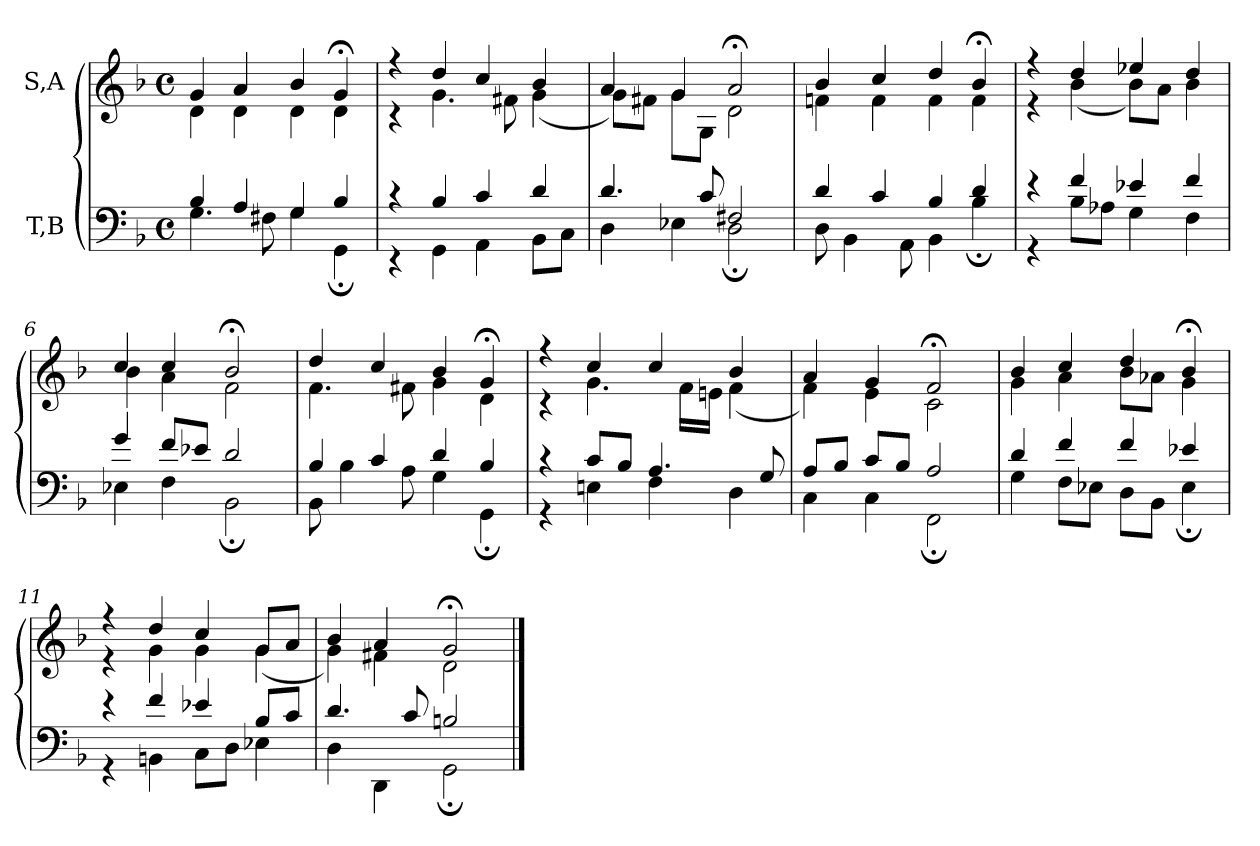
**kern	**kern
*part2	*part1
*staff2	*staff1
*I"T,B	*I"S,A
*clefF4	*clefG2
*k[b-]	*k[b-]
*M4/4	*M4/4
*met(c)	*met(c)
=1	=1
*^	*^
4B-	4.G	4g	4d
4A	.	4a	4d
.	8F#X	.	.
4G	4G	4b-	4d
4B-	4GG;	4g;<	4d
=2	=2	=2	=2
4r	4r	4r	4r
4B-	4GG	4dd	4.g
4c	4AA	4cc	.
.	.	.	8f#X
4d	8BB-L	4b-	(<4g
.	8CJ	.	.
=3	=3	=3	=3
4.d	4D	4a	8gL)
.	.	.	8f#XJ
.	4E-X	4g	8gL
8c	.	.	8GJ
2F#X	2D;	2a;<	2d
=4	=4	=4	=4
4d	8D	4b-	4fn
.	4BB-	.	.
4c	.	4cc	4f
.	8AA	.	.
4B-	4BB-	4dd	4f
4d	4B-;	4b-;<	4f
=5	=5	=5	=5
4r	4r	4r	4r
4f	8B-L	4dd	(<4b-
.	8A-XJ	.	.
4e-X	4G	4ee-X	8b-L)
.	.	.	8aJ
4f	4F	4dd	4b-
=6	=6	=6	=6
4g	4E-X	4cc	4b-
8fL	4F	4cc	4a
8e-XJ	.	.	.
2d	2BB-;	2b-;<	2f
=7	=7	=7	=7
4B-	8BB-	4dd	4.f
.	4B-	.	.
4c	.	4cc	.
.	8A	.	8f#X
4d	4G	4b-	4g
4B-	4GG;	4g;<	4d
=8	=8	=8	=8
4r	4r	4r	4r
8cL	4En	4cc	4.g
8B-J	.	.	.
4.A	4F	4cc	.
.	.	.	16fLL
.	.	.	16enJJ
.	4D	4b-	(<4f
8G	.	.	.
=9	=9	=9	=9
8AL	4C	4a	4f)
8B-J	.	.	.
8cL	4C	4g	4e
8B-J	.	.	.
2A	2FF;	2f;<	2c
=10	=10	=10	=10
4d	4G	4b-	4g
4f	8FL	4cc	4a
.	8E-XJ	.	.
4f	8DL	4dd	8b-L
.	8BB-J	.	8a-XJ
4e-X	4E-;	4b-;<	4g
=11	=11	=11	=11
4r	4r	4r	4r
4f	4BBn	4dd	4g
4e-X	8CL	4cc	4g
.	8DJ	.	.
8B-L	4E-X	8gL	(<4g
8cJ	.	8aJ	.
=12	=12	=12	=12
4.d	4D	4b-	4g)
.	4DD	4a	4f#X
8c	.	.	.
2Bn	2GG;	2g;<	2d
*v	*v	*	*
*	*v	*v
==	==
*-	*-
